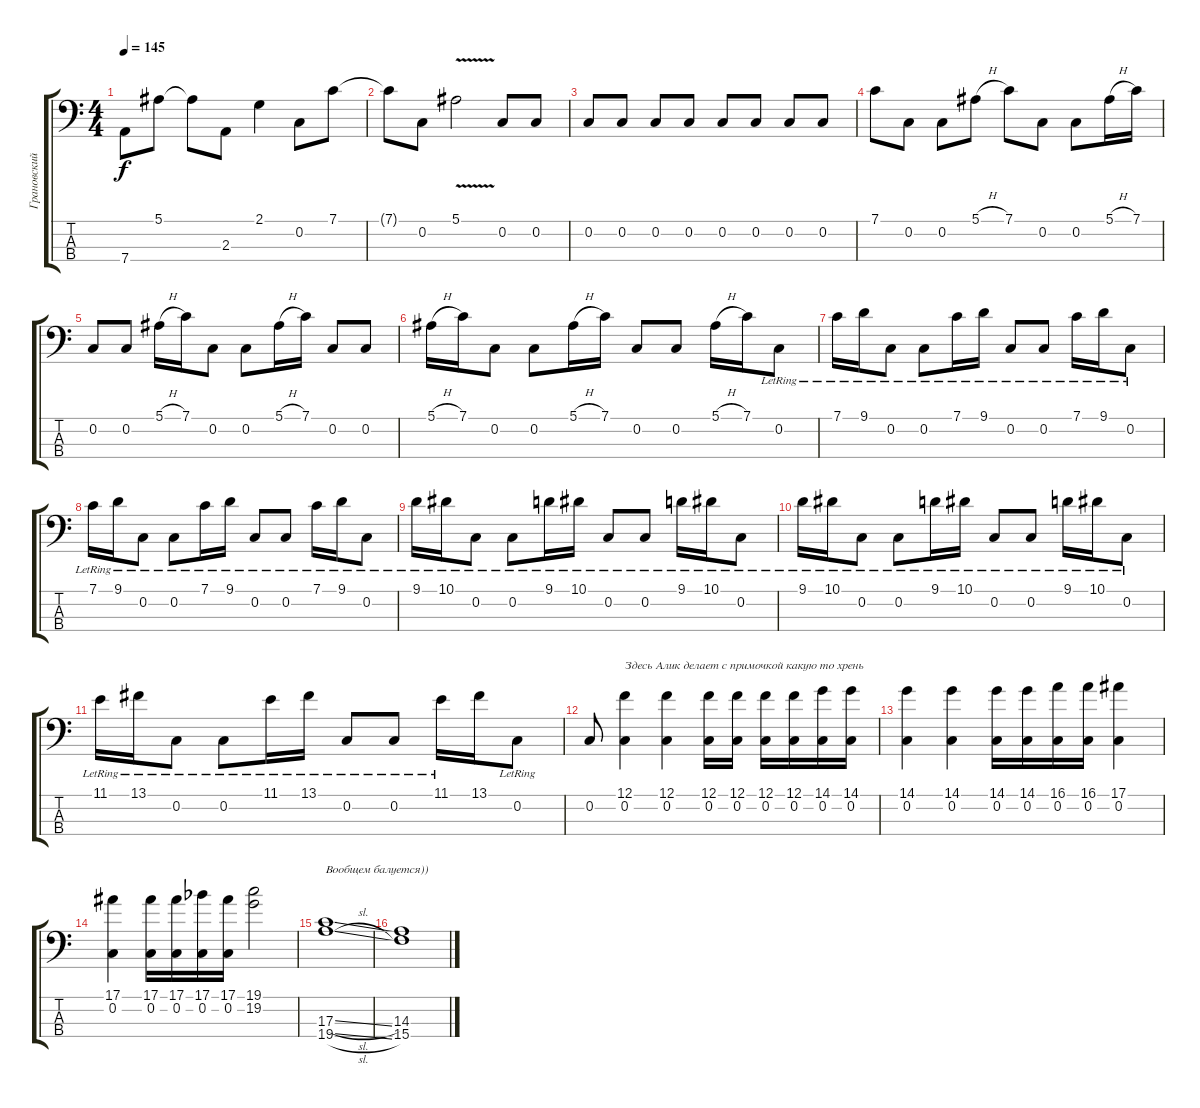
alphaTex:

\track ("Грановский" "Грановский") {instrument electricbassfinger}
\staff {score tabs}
\tuning (F2 C2 G1 D1) {hide}
\ts (4 4)
\tempo 145
\clef f4
\ks c
7.4.8{dy f} 5.1.8 5.1{t}.8 2.3.8 2.1.4 0.2.8 7.1.8 |
7.1{t}.8 0.2.8 5.1{v}.2 0.2.8 0.2.8 |
0.2.8 0.2.8 0.2.8 0.2.8 0.2.8 0.2.8 0.2.8 0.2.8 |
7.1.8 0.2.8 0.2.8 5.1{h}.8 7.1.8 0.2.8 0.2.8 5.1{h}.16 7.1.16 |
0.2.8 0.2.8 5.1{h}.16 7.1.16 0.2.8 0.2.8 5.1{h}.16 7.1.16 0.2.8 0.2.8 |
5.1{h}.16 7.1.16 0.2.8 0.2.8 5.1{h}.16 7.1.16 0.2.8 0.2.8 5.1{h}.16 7.1.16 0.2{lr}.8 |
7.1{lr}.16 9.1{lr}.16 0.2{lr}.8 0.2{lr}.8 7.1{lr}.16 9.1{lr}.16 0.2{lr}.8 0.2{lr}.8 7.1{lr}.16 9.1{lr}.16 0.2{lr}.8 |
7.1{lr}.16 9.1{lr}.16 0.2{lr}.8 0.2{lr}.8 7.1{lr}.16 9.1{lr}.16 0.2{lr}.8 0.2{lr}.8 7.1{lr}.16 9.1{lr}.16 0.2{lr}.8 |
9.1{lr}.16 10.1{lr}.16 0.2{lr}.8 0.2{lr}.8 9.1{lr}.16 10.1{lr}.16 0.2{lr}.8 0.2{lr}.8 9.1{lr}.16 10.1{lr}.16 0.2{lr}.8 |
9.1{lr}.16 10.1{lr}.16 0.2{lr}.8 0.2{lr}.8 9.1{lr}.16 10.1{lr}.16 0.2{lr}.8 0.2{lr}.8 9.1{lr}.16 10.1{lr}.16 0.2{lr}.8 |
11.1{lr}.16 13.1{lr}.16 0.2{lr}.8 0.2{lr}.8 11.1{lr}.16 13.1{lr}.16 0.2{lr}.8 0.2{lr}.8 11.1{lr}.16 13.1.16 0.2{lr}.8 |
0.2.8 (12.1 0.2).4{txt "Здесь Алик делает с примочкой какую то хрень"} (12.1 0.2).4 (12.1 0.2).16 (12.1 0.2).16 (12.1 0.2).16 (12.1 0.2).16 (14.1 0.2).16 (14.1 0.2).16 |
(14.1 0.2).4 (14.1 0.2).4 (14.1 0.2).16 (14.1 0.2).16 (16.1 0.2).16 (16.1 0.2).16 (17.1 0.2).4 |
(17.1 0.2).4 (17.1 0.2).16 (17.1 0.2).16 (17.1{acc b} 0.2).16 (17.1 0.2).16 (19.1 19.2).2{instrument slapbass1} |
(17.3{sl} 19.4{sl}).1{txt "Вообщем балуется))" volume 16 instrument slapbass1} |
(14.3 15.4{sl}).1
